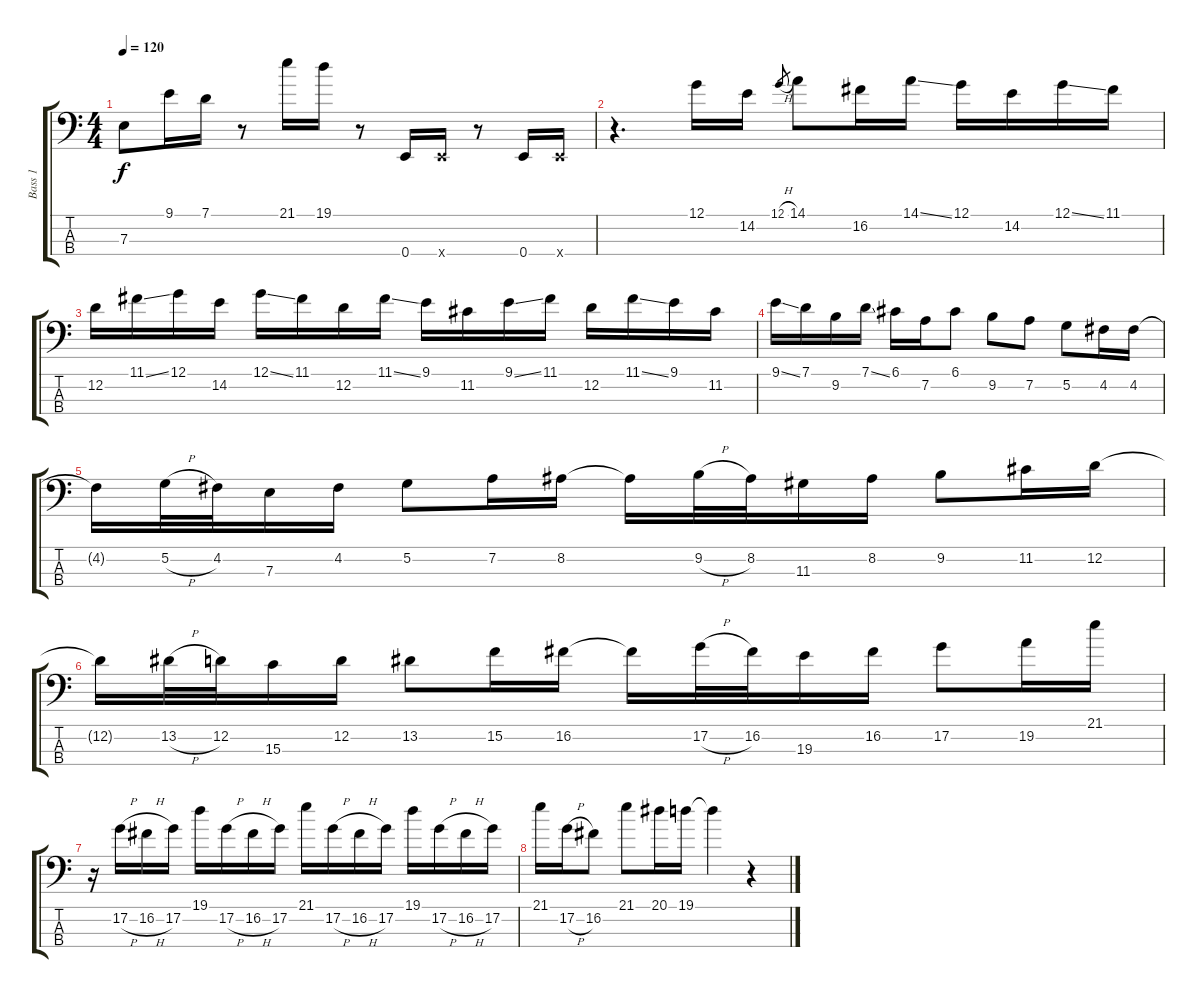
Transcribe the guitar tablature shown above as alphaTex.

\track ("Bass 1" "Bass 1") {solo instrument electricbassfinger}
\staff {score tabs}
\tuning (G2 D2 A1 E1) {hide}
\ts (4 4)
\tempo 120
\clef f4
\ks c
7.3.8{dy f} 9.1.16 7.1.16 r.8 21.1.16 19.1.16 r.8 0.4.16 0.4{x}.16 r.8 0.4.16 0.4{x}.16 |
r.4{d} 12.1.16 14.2.16 12.1{h}.8{gr} 14.1.8 16.2.16 14.1{ss}.16 12.1.16 14.2.16 12.1{ss}.16 11.1.16 |
12.2.16 11.1{ss}.16 12.1.16 14.2.16 12.1{ss}.16 11.1.16 12.2.16 11.1{ss}.16 9.1.16 11.2.16 9.1{ss}.16 11.1.16 12.2.16 11.1{ss}.16 9.1.16 11.2.16 |
9.1{ss}.16 7.1.16 9.2.16 7.1{ss}.16 6.1.16 7.2.16 6.1.8 9.2.8 7.2.8 5.2.8 4.2.16 4.2.16 |
4.2{t}.16 5.2{h}.32 4.2.32 7.3.16 4.2.16 5.2.8 7.2.16 8.2.16 8.2{t}.16 9.2{h}.32 8.2.32 11.3.16 8.2.16 9.2.8 11.2.16 12.2.16 |
12.2{t}.16 13.2{h}.32 12.2.32 15.3.16 12.2.16 13.2.8 15.2.16 16.2.16 16.2{t}.16 17.2{h}.32 16.2.32 19.3.16 16.2.16 17.2.8 19.2.16 21.1.16 |
r.16 17.2{h}.16 16.2{h}.16 17.2.16 19.1.16 17.2{h}.16 16.2{h}.16 17.2.16 21.1.16 17.2{h}.16 16.2{h}.16 17.2.16 19.1.16 17.2{h}.16 16.2{h}.16 17.2.16 |
21.1.16 17.2{h}.16 16.2.8 21.1.8 20.1.16 19.1.16 19.1{t}.4 r.4
